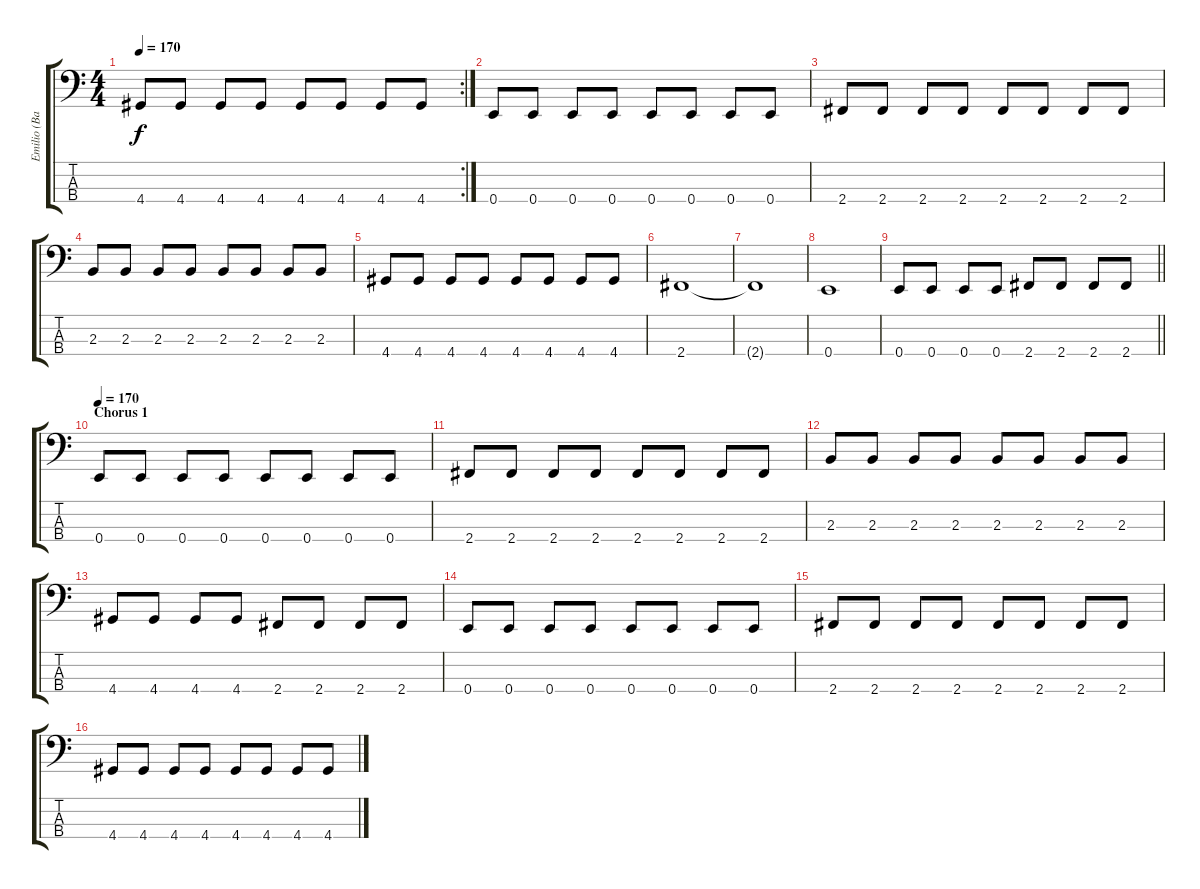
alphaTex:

\track ("Emilio (Bass)" "Emilio (Ba") {instrument electricbasspick}
\staff {score tabs}
\tuning (G2 D2 A1 E1) {hide}
\rc 2
\ts (4 4)
\tempo 170
\clef f4
\ks c
4.4.8{dy f} 4.4.8 4.4.8 4.4.8 4.4.8 4.4.8 4.4.8 4.4.8 |
0.4.8 0.4.8 0.4.8 0.4.8 0.4.8 0.4.8 0.4.8 0.4.8 |
2.4.8 2.4.8 2.4.8 2.4.8 2.4.8 2.4.8 2.4.8 2.4.8 |
2.3.8 2.3.8 2.3.8 2.3.8 2.3.8 2.3.8 2.3.8 2.3.8 |
4.4.8 4.4.8 4.4.8 4.4.8 4.4.8 4.4.8 4.4.8 4.4.8 |
2.4.1 |
2.4{t}.1 |
0.4.1 |
\barLineRight lightlight
0.4.8 0.4.8 0.4.8 0.4.8 2.4.8 2.4.8 2.4.8 2.4.8 |
\section ("" "Chorus 1")
\tempo 170
0.4.8 0.4.8 0.4.8 0.4.8 0.4.8 0.4.8 0.4.8 0.4.8 |
2.4.8 2.4.8 2.4.8 2.4.8 2.4.8 2.4.8 2.4.8 2.4.8 |
2.3.8 2.3.8 2.3.8 2.3.8 2.3.8 2.3.8 2.3.8 2.3.8 |
4.4.8 4.4.8 4.4.8 4.4.8 2.4.8 2.4.8 2.4.8 2.4.8 |
0.4.8 0.4.8 0.4.8 0.4.8 0.4.8 0.4.8 0.4.8 0.4.8 |
2.4.8 2.4.8 2.4.8 2.4.8 2.4.8 2.4.8 2.4.8 2.4.8 |
4.4.8 4.4.8 4.4.8 4.4.8 4.4.8 4.4.8 4.4.8 4.4.8
